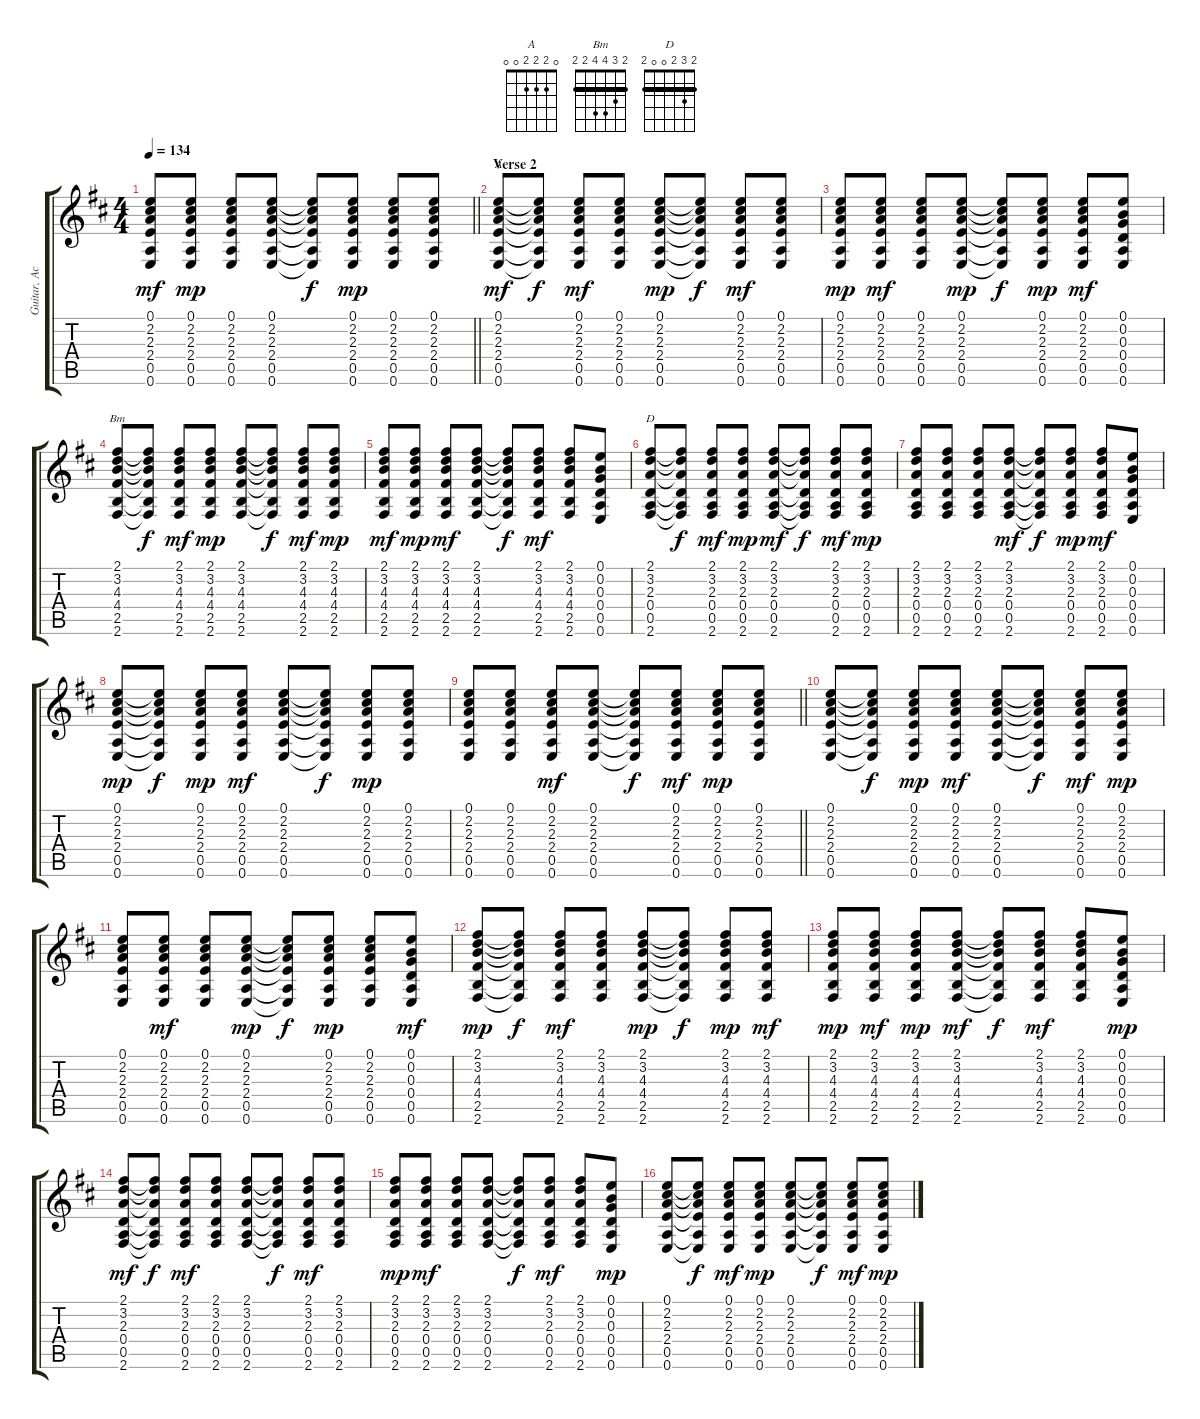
\track ("Guitar, Acoustic" "Guitar, Ac") {instrument acousticguitarsteel}
\staff {score tabs}
\tuning (E4 B3 G3 D3 A2 E2) {hide}
\chord ("A" 0 2 2 2 0 0)
\chord ("Bm" 2 3 4 4 2 2) {barre 2}
\chord ("D" 2 3 2 0 0 2) {barre 2}
\ts (4 4)
\tempo 134
\clef g2
\barLineRight lightlight
\ks d
(0.1 2.2 2.3 2.4 0.5 0.6).8{dy mf} (0.1 2.2 2.3 2.4 0.5 0.6).8{dy mp} (0.1 2.2 2.3 2.4 0.5 0.6).8 (0.1 2.2 2.3 2.4 0.5 0.6).8 (0.1{t} 2.2{t} 2.3{t} 2.4{t} 0.5{t} 0.6{t}).8{dy f} (0.1 2.2 2.3 2.4 0.5 0.6).8{dy mp} (0.1 2.2 2.3 2.4 0.5 0.6).8 (0.1 2.2 2.3 2.4 0.5 0.6).8 |
\section ("" "Verse 2")
(0.1 2.2 2.3 2.4 0.5 0.6).8{ch "A" dy mf} (0.1{t} 2.2{t} 2.3{t} 2.4{t} 0.5{t} 0.6{t}).8{dy f} (0.1 2.2 2.3 2.4 0.5 0.6).8{dy mf} (0.1 2.2 2.3 2.4 0.5 0.6).8 (0.1 2.2 2.3 2.4 0.5 0.6).8{dy mp} (0.1{t} 2.2{t} 2.3{t} 2.4{t} 0.5{t} 0.6{t}).8{dy f} (0.1 2.2 2.3 2.4 0.5 0.6).8{dy mf} (0.1 2.2 2.3 2.4 0.5 0.6).8 |
(0.1 2.2 2.3 2.4 0.5 0.6).8{dy mp} (0.1 2.2 2.3 2.4 0.5 0.6).8{dy mf} (0.1 2.2 2.3 2.4 0.5 0.6).8 (0.1 2.2 2.3 2.4 0.5 0.6).8{dy mp} (0.1{t} 2.2{t} 2.3{t} 2.4{t} 0.5{t} 0.6{t}).8{dy f} (0.1 2.2 2.3 2.4 0.5 0.6).8{dy mp} (0.1 2.2 2.3 2.4 0.5 0.6).8{dy mf} (0.1 0.2 0.3 0.4 0.5 0.6).8 |
(2.1 3.2 4.3 4.4 2.5 2.6).8{ch "Bm"} (2.1{t} 3.2{t} 4.3{t} 4.4{t} 2.5{t} 2.6{t}).8{dy f} (2.1 3.2 4.3 4.4 2.5 2.6).8{dy mf} (2.1 3.2 4.3 4.4 2.5 2.6).8{dy mp} (2.1 3.2 4.3 4.4 2.5 2.6).8 (2.1{t} 3.2{t} 4.3{t} 4.4{t} 2.5{t} 2.6{t}).8{dy f} (2.1 3.2 4.3 4.4 2.5 2.6).8{dy mf} (2.1 3.2 4.3 4.4 2.5 2.6).8{dy mp} |
(2.1 3.2 4.3 4.4 2.5 2.6).8{dy mf} (2.1 3.2 4.3 4.4 2.5 2.6).8{dy mp} (2.1 3.2 4.3 4.4 2.5 2.6).8{dy mf} (2.1 3.2 4.3 4.4 2.5 2.6).8 (2.1{t} 3.2{t} 4.3{t} 4.4{t} 2.5{t} 2.6{t}).8{dy f} (2.1 3.2 4.3 4.4 2.5 2.6).8{dy mf} (2.1 3.2 4.3 4.4 2.5 2.6).8 (0.1 0.2 0.3 0.4 0.5 0.6).8 |
(2.1 3.2 2.3 0.4 0.5 2.6).8{ch "D"} (2.1{t} 3.2{t} 2.3{t} 0.4{t} 0.5{t} 2.6{t}).8{dy f} (2.1 3.2 2.3 0.4 0.5 2.6).8{dy mf} (2.1 3.2 2.3 0.4 0.5 2.6).8{dy mp} (2.1 3.2 2.3 0.4 0.5 2.6).8{dy mf} (2.1{t} 3.2{t} 2.3{t} 0.4{t} 0.5{t} 2.6{t}).8{dy f} (2.1 3.2 2.3 0.4 0.5 2.6).8{dy mf} (2.1 3.2 2.3 0.4 0.5 2.6).8{dy mp} |
(2.1 3.2 2.3 0.4 0.5 2.6).8 (2.1 3.2 2.3 0.4 0.5 2.6).8 (2.1 3.2 2.3 0.4 0.5 2.6).8 (2.1 3.2 2.3 0.4 0.5 2.6).8{dy mf} (2.1{t} 3.2{t} 2.3{t} 0.4{t} 0.5{t} 2.6{t}).8{dy f} (2.1 3.2 2.3 0.4 0.5 2.6).8{dy mp} (2.1 3.2 2.3 0.4 0.5 2.6).8{dy mf} (0.1 0.2 0.3 0.4 0.5 0.6).8 |
(0.1 2.2 2.3 2.4 0.5 0.6).8{dy mp} (0.1{t} 2.2{t} 2.3{t} 2.4{t} 0.5{t} 0.6{t}).8{dy f} (0.1 2.2 2.3 2.4 0.5 0.6).8{dy mp} (0.1 2.2 2.3 2.4 0.5 0.6).8{dy mf} (0.1 2.2 2.3 2.4 0.5 0.6).8 (0.1{t} 2.2{t} 2.3{t} 2.4{t} 0.5{t} 0.6{t}).8{dy f} (0.1 2.2 2.3 2.4 0.5 0.6).8{dy mp} (0.1 2.2 2.3 2.4 0.5 0.6).8 |
\barLineRight lightlight
(0.1 2.2 2.3 2.4 0.5 0.6).8 (0.1 2.2 2.3 2.4 0.5 0.6).8 (0.1 2.2 2.3 2.4 0.5 0.6).8{dy mf} (0.1 2.2 2.3 2.4 0.5 0.6).8 (0.1{t} 2.2{t} 2.3{t} 2.4{t} 0.5{t} 0.6{t}).8{dy f} (0.1 2.2 2.3 2.4 0.5 0.6).8{dy mf} (0.1 2.2 2.3 2.4 0.5 0.6).8{dy mp} (0.1 2.2 2.3 2.4 0.5 0.6).8 |
(0.1 2.2 2.3 2.4 0.5 0.6).8 (0.1{t} 2.2{t} 2.3{t} 2.4{t} 0.5{t} 0.6{t}).8{dy f} (0.1 2.2 2.3 2.4 0.5 0.6).8{dy mp} (0.1 2.2 2.3 2.4 0.5 0.6).8{dy mf} (0.1 2.2 2.3 2.4 0.5 0.6).8 (0.1{t} 2.2{t} 2.3{t} 2.4{t} 0.5{t} 0.6{t}).8{dy f} (0.1 2.2 2.3 2.4 0.5 0.6).8{dy mf} (0.1 2.2 2.3 2.4 0.5 0.6).8{dy mp} |
(0.1 2.2 2.3 2.4 0.5 0.6).8 (0.1 2.2 2.3 2.4 0.5 0.6).8{dy mf} (0.1 2.2 2.3 2.4 0.5 0.6).8 (0.1 2.2 2.3 2.4 0.5 0.6).8{dy mp} (0.1{t} 2.2{t} 2.3{t} 2.4{t} 0.5{t} 0.6{t}).8{dy f} (0.1 2.2 2.3 2.4 0.5 0.6).8{dy mp} (0.1 2.2 2.3 2.4 0.5 0.6).8 (0.1 0.2 0.3 0.4 0.5 0.6).8{dy mf} |
(2.1 3.2 4.3 4.4 2.5 2.6).8{dy mp} (2.1{t} 3.2{t} 4.3{t} 4.4{t} 2.5{t} 2.6{t}).8{dy f} (2.1 3.2 4.3 4.4 2.5 2.6).8{dy mf} (2.1 3.2 4.3 4.4 2.5 2.6).8 (2.1 3.2 4.3 4.4 2.5 2.6).8{dy mp} (2.1{t} 3.2{t} 4.3{t} 4.4{t} 2.5{t} 2.6{t}).8{dy f} (2.1 3.2 4.3 4.4 2.5 2.6).8{dy mp} (2.1 3.2 4.3 4.4 2.5 2.6).8{dy mf} |
(2.1 3.2 4.3 4.4 2.5 2.6).8{dy mp} (2.1 3.2 4.3 4.4 2.5 2.6).8{dy mf} (2.1 3.2 4.3 4.4 2.5 2.6).8{dy mp} (2.1 3.2 4.3 4.4 2.5 2.6).8{dy mf} (2.1{t} 3.2{t} 4.3{t} 4.4{t} 2.5{t} 2.6{t}).8{dy f} (2.1 3.2 4.3 4.4 2.5 2.6).8{dy mf} (2.1 3.2 4.3 4.4 2.5 2.6).8 (0.1 0.2 0.3 0.4 0.5 0.6).8{dy mp} |
(2.1 3.2 2.3 0.4 0.5 2.6).8{dy mf} (2.1{t} 3.2{t} 2.3{t} 0.4{t} 0.5{t} 2.6{t}).8{dy f} (2.1 3.2 2.3 0.4 0.5 2.6).8{dy mf} (2.1 3.2 2.3 0.4 0.5 2.6).8 (2.1 3.2 2.3 0.4 0.5 2.6).8 (2.1{t} 3.2{t} 2.3{t} 0.4{t} 0.5{t} 2.6{t}).8{dy f} (2.1 3.2 2.3 0.4 0.5 2.6).8{dy mf} (2.1 3.2 2.3 0.4 0.5 2.6).8 |
(2.1 3.2 2.3 0.4 0.5 2.6).8{dy mp} (2.1 3.2 2.3 0.4 0.5 2.6).8{dy mf} (2.1 3.2 2.3 0.4 0.5 2.6).8 (2.1 3.2 2.3 0.4 0.5 2.6).8 (2.1{t} 3.2{t} 2.3{t} 0.4{t} 0.5{t} 2.6{t}).8{dy f} (2.1 3.2 2.3 0.4 0.5 2.6).8{dy mf} (2.1 3.2 2.3 0.4 0.5 2.6).8 (0.1 0.2 0.3 0.4 0.5 0.6).8{dy mp} |
(0.1 2.2 2.3 2.4 0.5 0.6).8 (0.1{t} 2.2{t} 2.3{t} 2.4{t} 0.5{t} 0.6{t}).8{dy f} (0.1 2.2 2.3 2.4 0.5 0.6).8{dy mf} (0.1 2.2 2.3 2.4 0.5 0.6).8{dy mp} (0.1 2.2 2.3 2.4 0.5 0.6).8 (0.1{t} 2.2{t} 2.3{t} 2.4{t} 0.5{t} 0.6{t}).8{dy f} (0.1 2.2 2.3 2.4 0.5 0.6).8{dy mf} (0.1 2.2 2.3 2.4 0.5 0.6).8{dy mp}
